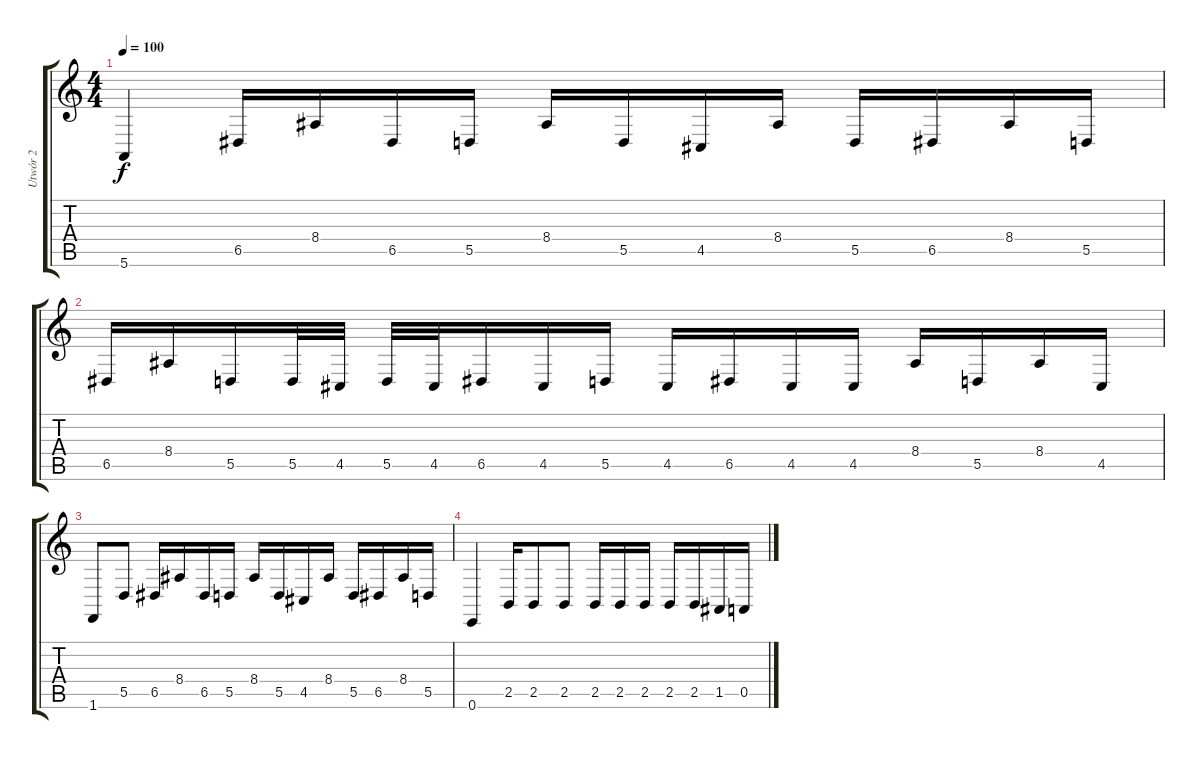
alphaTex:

\track ("Utwór 2" "Utwór 2") {instrument acousticgrandpiano}
\staff {score tabs}
\tuning (E4 B3 G3 D3 A2 E2) {hide}
\ts (4 4)
\tempo 100
\clef g2
\ks c
5.6.4{dy f instrument acousticgrandpiano} 6.5.16 8.4.16 6.5.16 5.5.16 8.4.16 5.5.16 4.5.16 8.4.16 5.5.16 6.5.16 8.4.16 5.5.16 |
6.5.16 8.4.16 5.5.16 5.5.32 4.5.32 5.5.32 4.5.32 6.5.16 4.5.16 5.5.16 4.5.16 6.5.16 4.5.16 4.5.16 8.4.16 5.5.16 8.4.16 4.5.16 |
1.6.8 5.5.8 6.5.16 8.4.16 6.5.16 5.5.16 8.4.16 5.5.16 4.5.16 8.4.16 5.5.16 6.5.16 8.4.16 5.5.16 |
0.6.4 2.5.16 2.5.8 2.5.8 2.5.16 2.5.16 2.5.16 2.5.16 2.5.16 1.5.16 0.5.16
